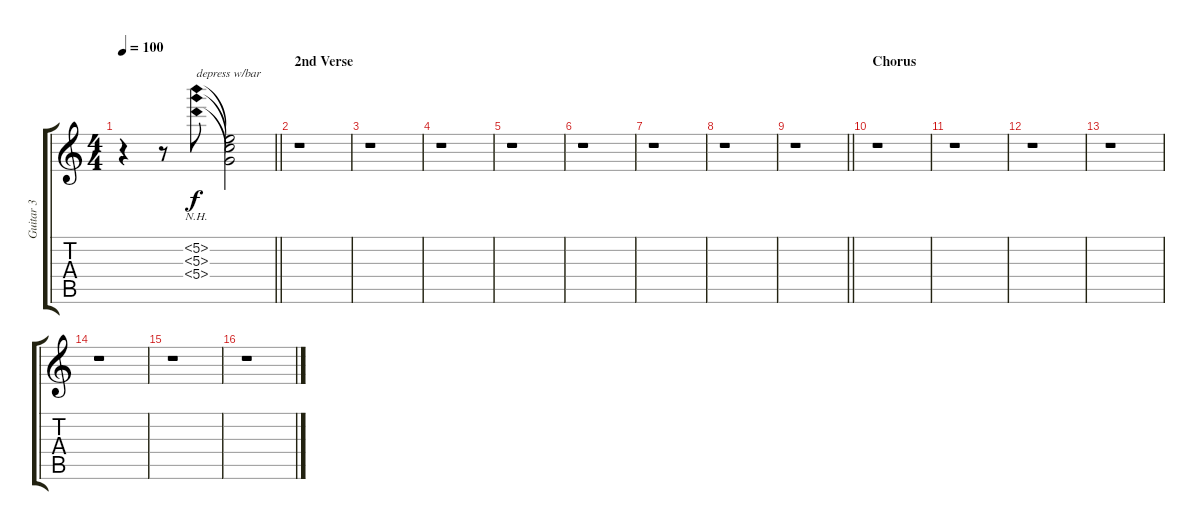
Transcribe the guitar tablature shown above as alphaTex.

\track ("Guitar 3" "Guitar 3") {instrument overdrivenguitar}
\staff {score tabs}
\tuning (E4 B3 G3 D3 A2 E2) {hide}
\ts (4 4)
\tempo 100
\clef g2
\barLineRight lightlight
\ks c
r.4{dy f} r.8 (5.2{nh} 5.3{nh} 5.4{nh}).8{txt "depress w/bar"} (5.2{t} 5.3{t} 5.4{t}).2 |
\section ("" "2nd Verse")
r.1 |
r.1 |
r.1 |
r.1 |
r.1 |
r.1 |
r.1 |
\barLineRight lightlight
r.1 |
\section ("" "Chorus")
r.1 |
r.1 |
r.1 |
r.1 |
r.1 |
r.1 |
r.1
